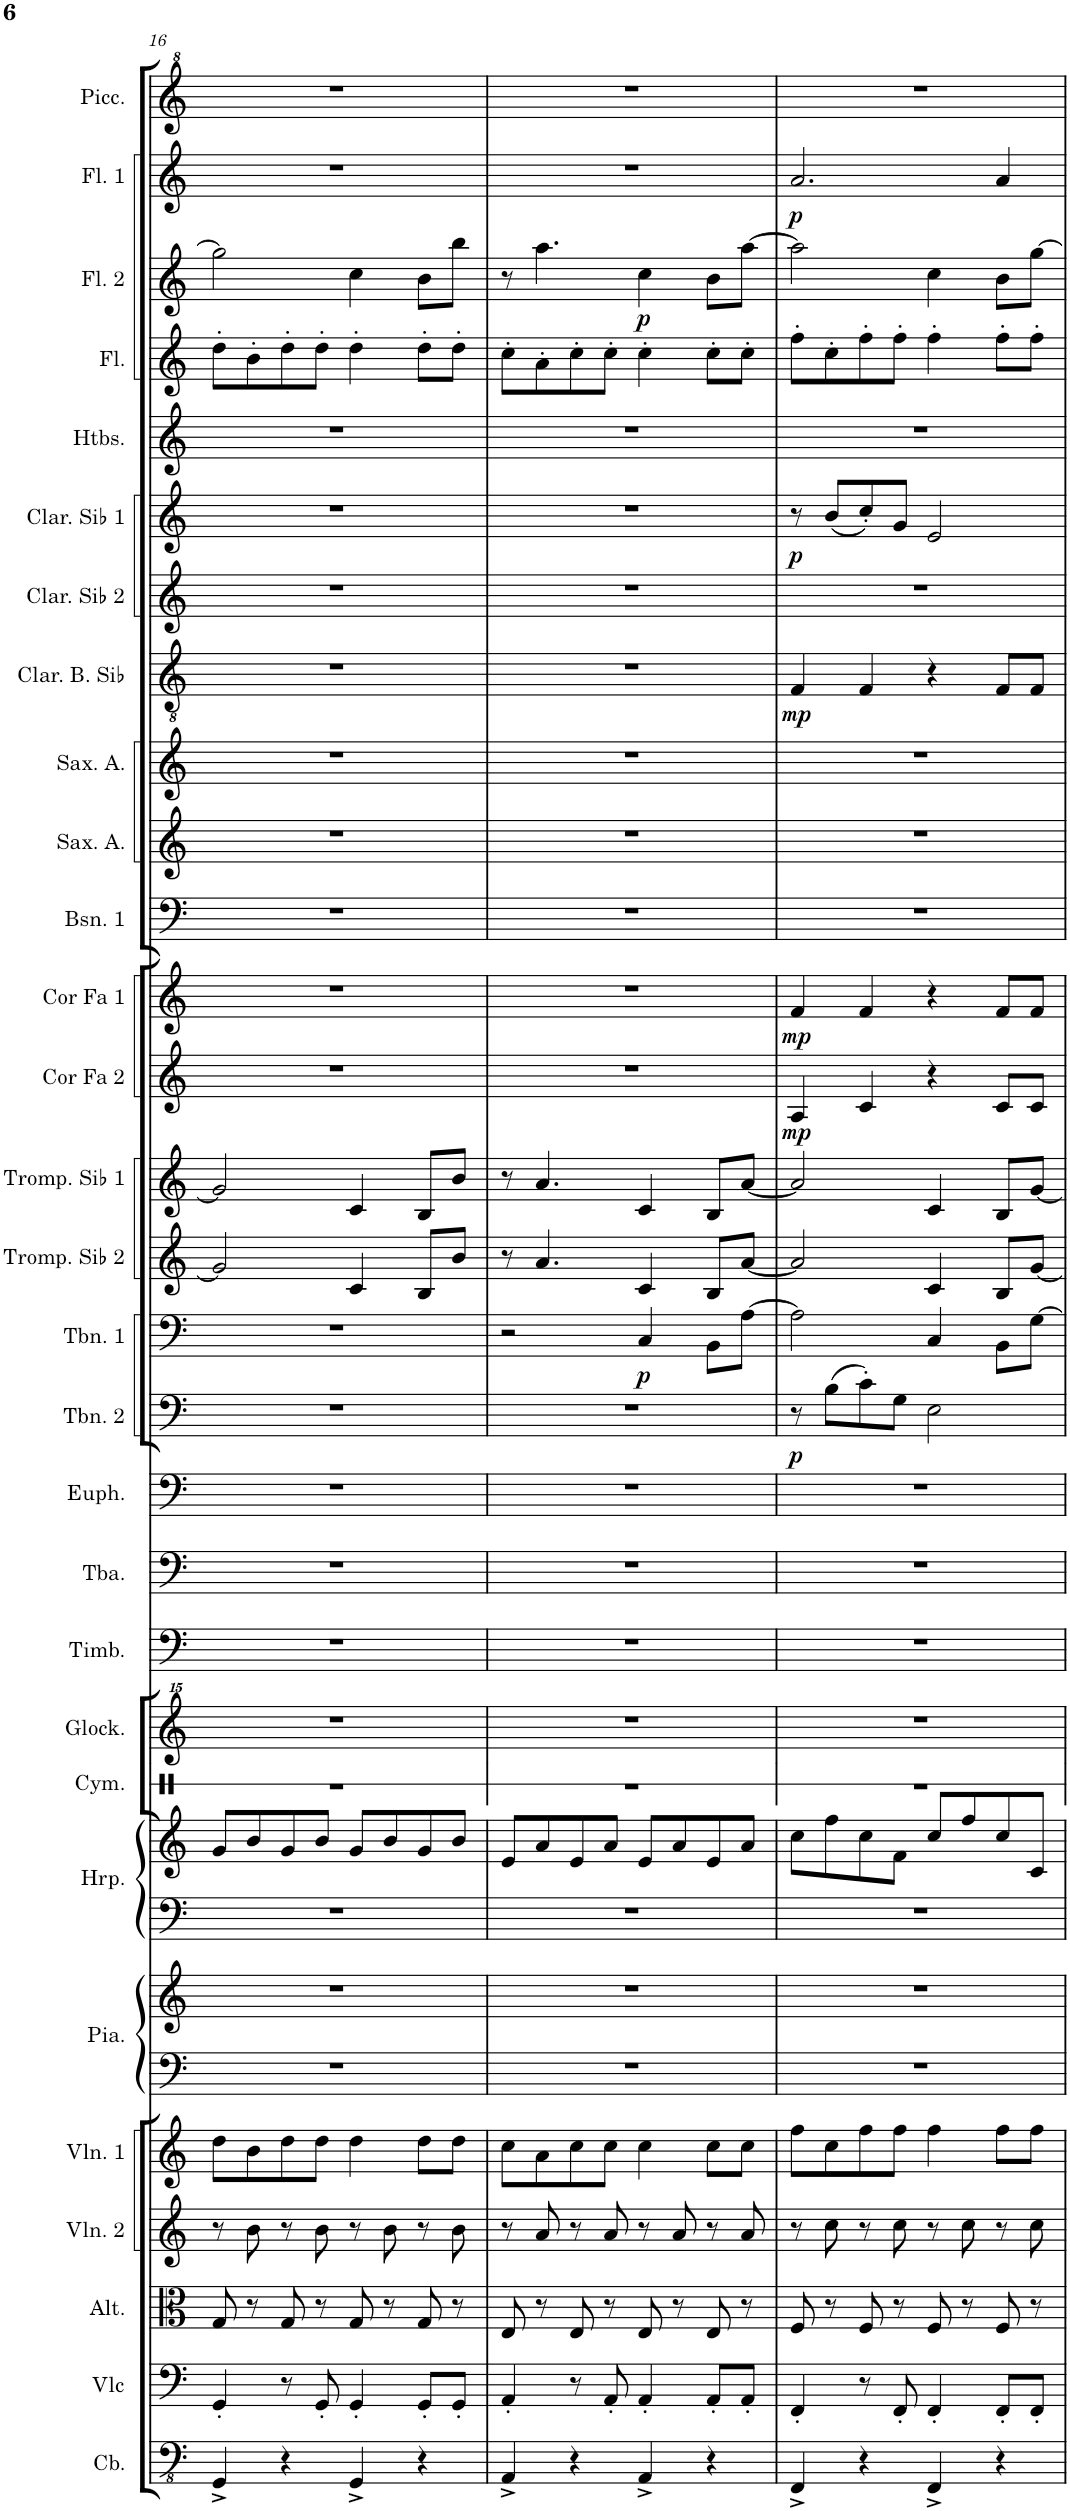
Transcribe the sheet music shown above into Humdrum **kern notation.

**kern	**kern	**kern	**kern	**kern	**kern	**kern	**kern	**kern	**kern	**kern	**kern	**kern	**kern	**kern	**dynam	**kern	**dynam	**kern	**kern	**kern	**dynam	**kern	**dynam	**kern	**kern	**kern	**kern	**dynam	**kern	**kern	**dynam	**kern	**kern	**kern	**dynam	**kern	**dynam	**kern
*part29	*part28	*part27	*part26	*part25	*part24	*part24	*part23	*part23	*part22	*part21	*part20	*part19	*part18	*part17	*part17	*part16	*part16	*part15	*part14	*part13	*part13	*part12	*part12	*part11	*part10	*part9	*part8	*part8	*part7	*part6	*part6	*part5	*part4	*part3	*part3	*part2	*part2	*part1
*staff31	*staff30	*staff29	*staff28	*staff27	*staff26	*staff25	*staff24	*staff23	*staff22	*staff21	*staff20	*staff19	*staff18	*staff17	*staff17	*staff16	*staff16	*staff15	*staff14	*staff13	*staff13	*staff12	*staff12	*staff11	*staff10	*staff9	*staff8	*staff8	*staff7	*staff6	*staff6	*staff5	*staff4	*staff3	*staff3	*staff2	*staff2	*staff1
*I"Contrebasse	*I"Violoncelle	*I"Alto	*I"Violon 2	*I"Violon 1	*I"Piano	*	*I"Harpe	*	*I"Cymbale	*I"Glockenspiel	*I"Timbales	*I"Tuba	*I"Euphonium	*I"Trombone 2	*	*I"Trombone 1	*	*I"Trompette en Sib 2	*I"Trompette en Sib 1	*I"Cor en Fa 2	*	*I"Cor en Fa 1	*	*I"Basson 1	*I"Saxophone Alto	*I"Saxophone Alto	*I"Clarinette Basse en Sib	*	*I"Clarinette en Sib 2	*I"Clarinette en Sib 1	*	*I"Hautbois	*I"Flûte 3	*I"Flûte 2	*	*I"Flûte 1	*	*I"Piccolo
*I'Cb.	*I'Vlc	*I'Alt.	*I'Vln. 2	*I'Vln. 1	*I'Pia.	*	*I'Hrp.	*	*I'Cym.	*I'Glock.	*I'Timb.	*I'Tba.	*I'Euph.	*I'Tbn. 2	*	*I'Tbn. 1	*	*I'Tromp. Sib 2	*I'Tromp. Sib 1	*I'Cor Fa 2	*	*I'Cor Fa 1	*	*I'Bsn. 1	*I'Sax. A.	*I'Sax. A.	*I'Clar. B. Sib	*	*I'Clar. Sib 2	*I'Clar. Sib 1	*	*I'Htbs.	*I'Fl.	*I'Fl. 2	*	*I'Fl. 1	*	*I'Picc.
!!LO:PB:g=z
*clefFv4	*clefF4	*clefC3	*clefG2	*clefG2	*clefF4	*clefG2	*clefF4	*clefG2	*clefX	*clefG^^2	*clefF4	*clefF4	*clefF4	*clefF4	*	*clefF4	*	*clefG2	*clefG2	*clefG2	*	*clefG2	*	*clefF4	*clefG2	*clefG2	*clefGv2	*	*clefG2	*clefG2	*	*clefG2	*clefG2	*clefG2	*	*clefG2	*	*clefG^2
*ITrd7c12	*	*	*	*	*	*	*	*	*	*	*	*	*	*	*	*	*	*ITrd1c2	*ITrd1c2	*ITrd4c7	*	*ITrd4c7	*	*	*ITrd5c9	*ITrd5c9	*ITrd8c14	*	*ITrd1c2	*ITrd1c2	*	*	*	*	*	*	*	*ITrd-7c-12
*k[]	*k[]	*k[]	*k[]	*k[]	*k[]	*k[]	*k[]	*k[]	*k[]	*k[]	*k[]	*k[]	*k[]	*k[]	*	*k[]	*	*k[]	*k[]	*k[]	*	*k[]	*	*k[]	*k[]	*k[]	*k[]	*	*k[]	*k[]	*	*k[]	*k[]	*k[]	*	*k[]	*	*k[]
*M4/4	*M4/4	*M4/4	*M4/4	*M4/4	*M4/4	*M4/4	*M4/4	*M4/4	*M4/4	*M4/4	*M4/4	*M4/4	*M4/4	*M4/4	*	*M4/4	*	*M4/4	*M4/4	*M4/4	*	*M4/4	*	*M4/4	*M4/4	*M4/4	*M4/4	*	*M4/4	*M4/4	*	*M4/4	*M4/4	*M4/4	*	*M4/4	*	*M4/4
*met(c)	*met(c)	*met(c)	*met(c)	*met(c)	*met(c)	*met(c)	*met(c)	*met(c)	*met(c)	*met(c)	*met(c)	*met(c)	*met(c)	*met(c)	*	*met(c)	*	*met(c)	*met(c)	*met(c)	*	*met(c)	*	*met(c)	*met(c)	*met(c)	*met(c)	*	*met(c)	*met(c)	*	*met(c)	*met(c)	*met(c)	*	*met(c)	*	*met(c)
=16	=16	=16	=16	=16	=16	=16	=16	=16	=16	=16	=16	=16	=16	=16	=16	=16	=16	=16	=16	=16	=16	=16	=16	=16	=16	=16	=16	=16	=16	=16	=16	=16	=16	=16	=16	=16	=16	=16
4GGG^/	4GG'/	8G/	8r	8dd\L	1r	1r	1r	8g/L	1r	1r	1r	1r	1r	1r	.	1r	.	2g/]	2g/]	1r	.	1r	.	1r	1r	1r	1r	.	1r	1r	.	1r	8dd'\L	2gg\]	.	1r	.	1r
.	.	8r	8b\	8b\	.	.	.	8b/	.	.	.	.	.	.	.	.	.	.	.	.	.	.	.	.	.	.	.	.	.	.	.	.	8b'\	.	.	.	.	.
4r	8r	8G/	8r	8dd\	.	.	.	8g/	.	.	.	.	.	.	.	.	.	.	.	.	.	.	.	.	.	.	.	.	.	.	.	.	8dd'\	.	.	.	.	.
.	8GG'/	8r	8b\	8dd\J	.	.	.	8b/J	.	.	.	.	.	.	.	.	.	.	.	.	.	.	.	.	.	.	.	.	.	.	.	.	8dd'\J	.	.	.	.	.
4GGG^/	4GG'/	8G/	8r	4dd\	.	.	.	8g/L	.	.	.	.	.	.	.	.	.	4c/	4c/	.	.	.	.	.	.	.	.	.	.	.	.	.	4dd'\	4cc\	.	.	.	.
.	.	8r	8b\	.	.	.	.	8b/	.	.	.	.	.	.	.	.	.	.	.	.	.	.	.	.	.	.	.	.	.	.	.	.	.	.	.	.	.	.
4r	8GG'/L	8G/	8r	8dd\L	.	.	.	8g/	.	.	.	.	.	.	.	.	.	8B/L	8B/L	.	.	.	.	.	.	.	.	.	.	.	.	.	8dd'\L	8b\L	.	.	.	.
.	8GG'/J	8r	8b\	8dd\J	.	.	.	8b/J	.	.	.	.	.	.	.	.	.	8b/J	8b/J	.	.	.	.	.	.	.	.	.	.	.	.	.	8dd'\J	8bb\J	.	.	.	.
=17	=17	=17	=17	=17	=17	=17	=17	=17	=17	=17	=17	=17	=17	=17	=17	=17	=17	=17	=17	=17	=17	=17	=17	=17	=17	=17	=17	=17	=17	=17	=17	=17	=17	=17	=17	=17	=17	=17
4AAA^/	4AA'/	8E/	8r	8cc\L	1r	1r	1r	8e/L	1r	1r	1r	1r	1r	1r	.	2r	.	8r	8r	1r	.	1r	.	1r	1r	1r	1r	.	1r	1r	.	1r	8cc'\L	8r	.	1r	.	1r
.	.	8r	8a/	8a\	.	.	.	8a/	.	.	.	.	.	.	.	.	.	4.a/	4.a/	.	.	.	.	.	.	.	.	.	.	.	.	.	8a'\	4.aa\	.	.	.	.
4r	8r	8E/	8r	8cc\	.	.	.	8e/	.	.	.	.	.	.	.	.	.	.	.	.	.	.	.	.	.	.	.	.	.	.	.	.	8cc'\	.	.	.	.	.
.	8AA'/	8r	8a/	8cc\J	.	.	.	8a/J	.	.	.	.	.	.	.	.	.	.	.	.	.	.	.	.	.	.	.	.	.	.	.	.	8cc'\J	.	.	.	.	.
!	!	!	!	!	!	!	!	!	!	!	!	!	!	!	!	!	!LO:DY:b	!	!	!	!	!	!	!	!	!	!	!	!	!	!	!	!	!	!LO:DY:b	!	!	!
4AAA^/	4AA'/	8E/	8r	4cc\	.	.	.	8e/L	.	.	.	.	.	.	.	4C/	p	4c/	4c/	.	.	.	.	.	.	.	.	.	.	.	.	.	4cc'\	4cc\	p	.	.	.
.	.	8r	8a/	.	.	.	.	8a/	.	.	.	.	.	.	.	.	.	.	.	.	.	.	.	.	.	.	.	.	.	.	.	.	.	.	.	.	.	.
4r	8AA'/L	8E/	8r	8cc\L	.	.	.	8e/	.	.	.	.	.	.	.	8BB\L	.	8B/L	8B/L	.	.	.	.	.	.	.	.	.	.	.	.	.	8cc'\L	8b\L	.	.	.	.
.	8AA'/J	8r	8a/	8cc\J	.	.	.	8a/J	.	.	.	.	.	.	.	[8A\J	.	[8a/J	[8a/J	.	.	.	.	.	.	.	.	.	.	.	.	.	8cc'\J	[8aa\J	.	.	.	.
=18	=18	=18	=18	=18	=18	=18	=18	=18	=18	=18	=18	=18	=18	=18	=18	=18	=18	=18	=18	=18	=18	=18	=18	=18	=18	=18	=18	=18	=18	=18	=18	=18	=18	=18	=18	=18	=18	=18
!	!	!	!	!	!	!	!	!	!	!	!	!	!	!	!LO:DY:b	!	!	!	!	!	!LO:DY:b	!	!LO:DY:b	!	!	!	!	!LO:DY:b	!	!	!LO:DY:b	!	!	!	!	!	!LO:DY:b	!
4FFF^/	4FF'/	8F/	8r	8ff\L	1r	1r	1r	8cc\L	1r	1r	1r	1r	1r	8r	p	2A\]	.	2a/]	2a/]	4A/	mp	4f/	mp	1r	1r	1r	4F/	mp	1r	8r	p	1r	8ff'\L	2aa\]	.	2.a/	p	1r
.	.	8r	8cc\	8cc\	.	.	.	8ff\	.	.	.	.	.	(8B\L	.	.	.	.	.	.	.	.	.	.	.	.	.	.	.	(8b/L	.	.	8cc'\	.	.	.	.	.
4r	8r	8F/	8r	8ff\	.	.	.	8cc\	.	.	.	.	.	8c'\)	.	.	.	.	.	4c/	.	4f/	.	.	.	.	4F/	.	.	8cc'/)	.	.	8ff'\	.	.	.	.	.
.	8FF'/	8r	8cc\	8ff\J	.	.	.	8f\J	.	.	.	.	.	8G\J	.	.	.	.	.	.	.	.	.	.	.	.	.	.	.	8g/J	.	.	8ff'\J	.	.	.	.	.
4FFF^/	4FF'/	8F/	8r	4ff\	.	.	.	8cc/L	.	.	.	.	.	2E\	.	4C/	.	4c/	4c/	4r	.	4r	.	.	.	.	4r	.	.	2e/	.	.	4ff'\	4cc\	.	.	.	.
.	.	8r	8cc\	.	.	.	.	8ff/	.	.	.	.	.	.	.	.	.	.	.	.	.	.	.	.	.	.	.	.	.	.	.	.	.	.	.	.	.	.
4r	8FF'/L	8F/	8r	8ff\L	.	.	.	8cc/	.	.	.	.	.	.	.	8BB\L	.	8B/L	8B/L	8c/L	.	8f/L	.	.	.	.	8F/L	.	.	.	.	.	8ff'\L	8b\L	.	4a/	.	.
.	8FF'/J	8r	8cc\	8ff\J	.	.	.	8c/J	.	.	.	.	.	.	.	[8G\J	.	[8g/J	[8g/J	8c/J	.	8f/J	.	.	.	.	8F/J	.	.	.	.	.	8ff'\J	[8gg\J	.	.	.	.
=	=	=	=	=	=	=	=	=	=	=	=	=	=	=	=	=	=	=	=	=	=	=	=	=	=	=	=	=	=	=	=	=	=	=	=	=	=	=
*-	*-	*-	*-	*-	*-	*-	*-	*-	*-	*-	*-	*-	*-	*-	*-	*-	*-	*-	*-	*-	*-	*-	*-	*-	*-	*-	*-	*-	*-	*-	*-	*-	*-	*-	*-	*-	*-	*-
